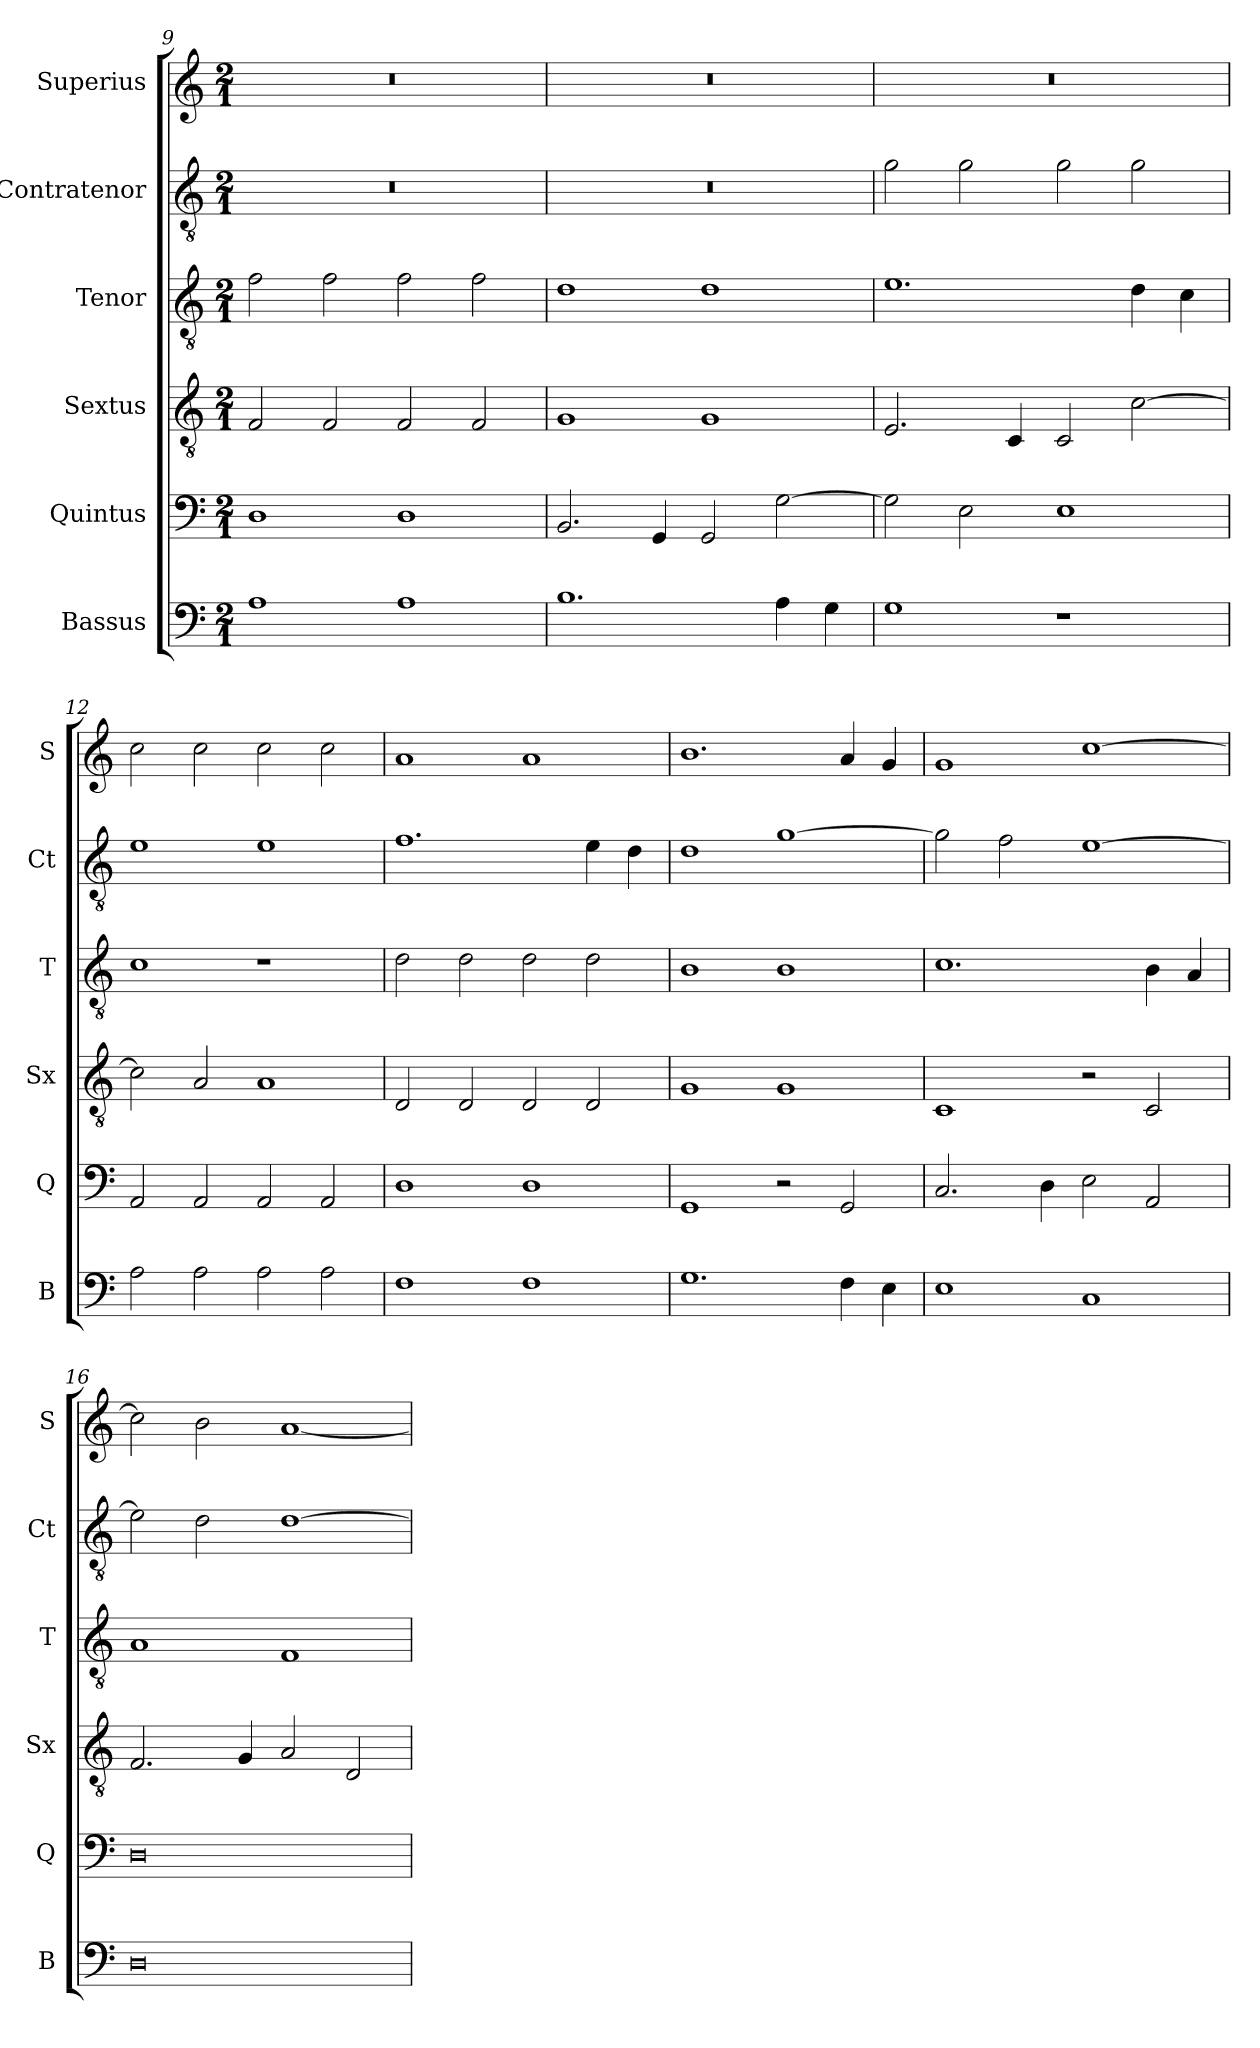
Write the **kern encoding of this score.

**kern	**kern	**kern	**kern	**kern	**kern
*part6	*part5	*part4	*part3	*part2	*part1
*staff6	*staff5	*staff4	*staff3	*staff2	*staff1
*I"Bassus	*I"Quintus	*I"Sextus	*I"Tenor	*I"Contratenor	*I"Superius
*I'B	*I'Q	*I'Sx	*I'T	*I'Ct	*I'S
*clefF4	*clefF4	*clefGv2	*clefGv2	*clefGv2	*clefG2
*k[]	*k[]	*k[]	*k[]	*k[]	*k[]
*M2/1	*M2/1	*M2/1	*M2/1	*M2/1	*M2/1
=9	=9	=9	=9	=9	=9
1A	1D	2F/	2f\	0r	0r
.	.	2F/	2f\	.	.
1A	1D	2F/	2f\	.	.
.	.	2F/	2f\	.	.
=10	=10	=10	=10	=10	=10
1.B	2.BB/	1G	1d	0r	0r
.	4GG/	.	.	.	.
.	2GG/	1G	1d	.	.
4A\	[2G\	.	.	.	.
4G\	.	.	.	.	.
=11	=11	=11	=11	=11	=11
1G	2G\]	2.E/	1.e	2g\	0r
.	2E\	.	.	2g\	.
.	.	4C/	.	.	.
1r	1E	2C/	.	2g\	.
.	.	[2c\	4d\	2g\	.
.	.	.	4c\	.	.
=12	=12	=12	=12	=12	=12
2A\	2AA/	2c\]	1c	1e	2cc\
2A\	2AA/	2A/	.	.	2cc\
2A\	2AA/	1A	1r	1e	2cc\
2A\	2AA/	.	.	.	2cc\
=13	=13	=13	=13	=13	=13
1F	1D	2D/	2d\	1.f	1a
.	.	2D/	2d\	.	.
1F	1D	2D/	2d\	.	1a
.	.	2D/	2d\	4e\	.
.	.	.	.	4d\	.
=14	=14	=14	=14	=14	=14
1.G	1GG	1G	1B	1d	1.b
.	2r	1G	1B	[1g	.
4F\	2GG/	.	.	.	4a/
4E\	.	.	.	.	4g/
=15	=15	=15	=15	=15	=15
1E	2.C/	1C	1.c	2g\]	1g
.	.	.	.	2f\	.
.	4D\	.	.	.	.
1C	2E\	2r	.	[1e	[1cc
.	2AA/	2C/	4B\	.	.
.	.	.	4A/	.	.
=16	=16	=16	=16	=16	=16
0D	0D	2.F/	1A	2e\]	2cc\]
.	.	.	.	2d\	2b\
.	.	4G/	.	.	.
.	.	2A/	1F	[1d	[1a
.	.	2D/	.	.	.
=	=	=	=	=	=
*-	*-	*-	*-	*-	*-
